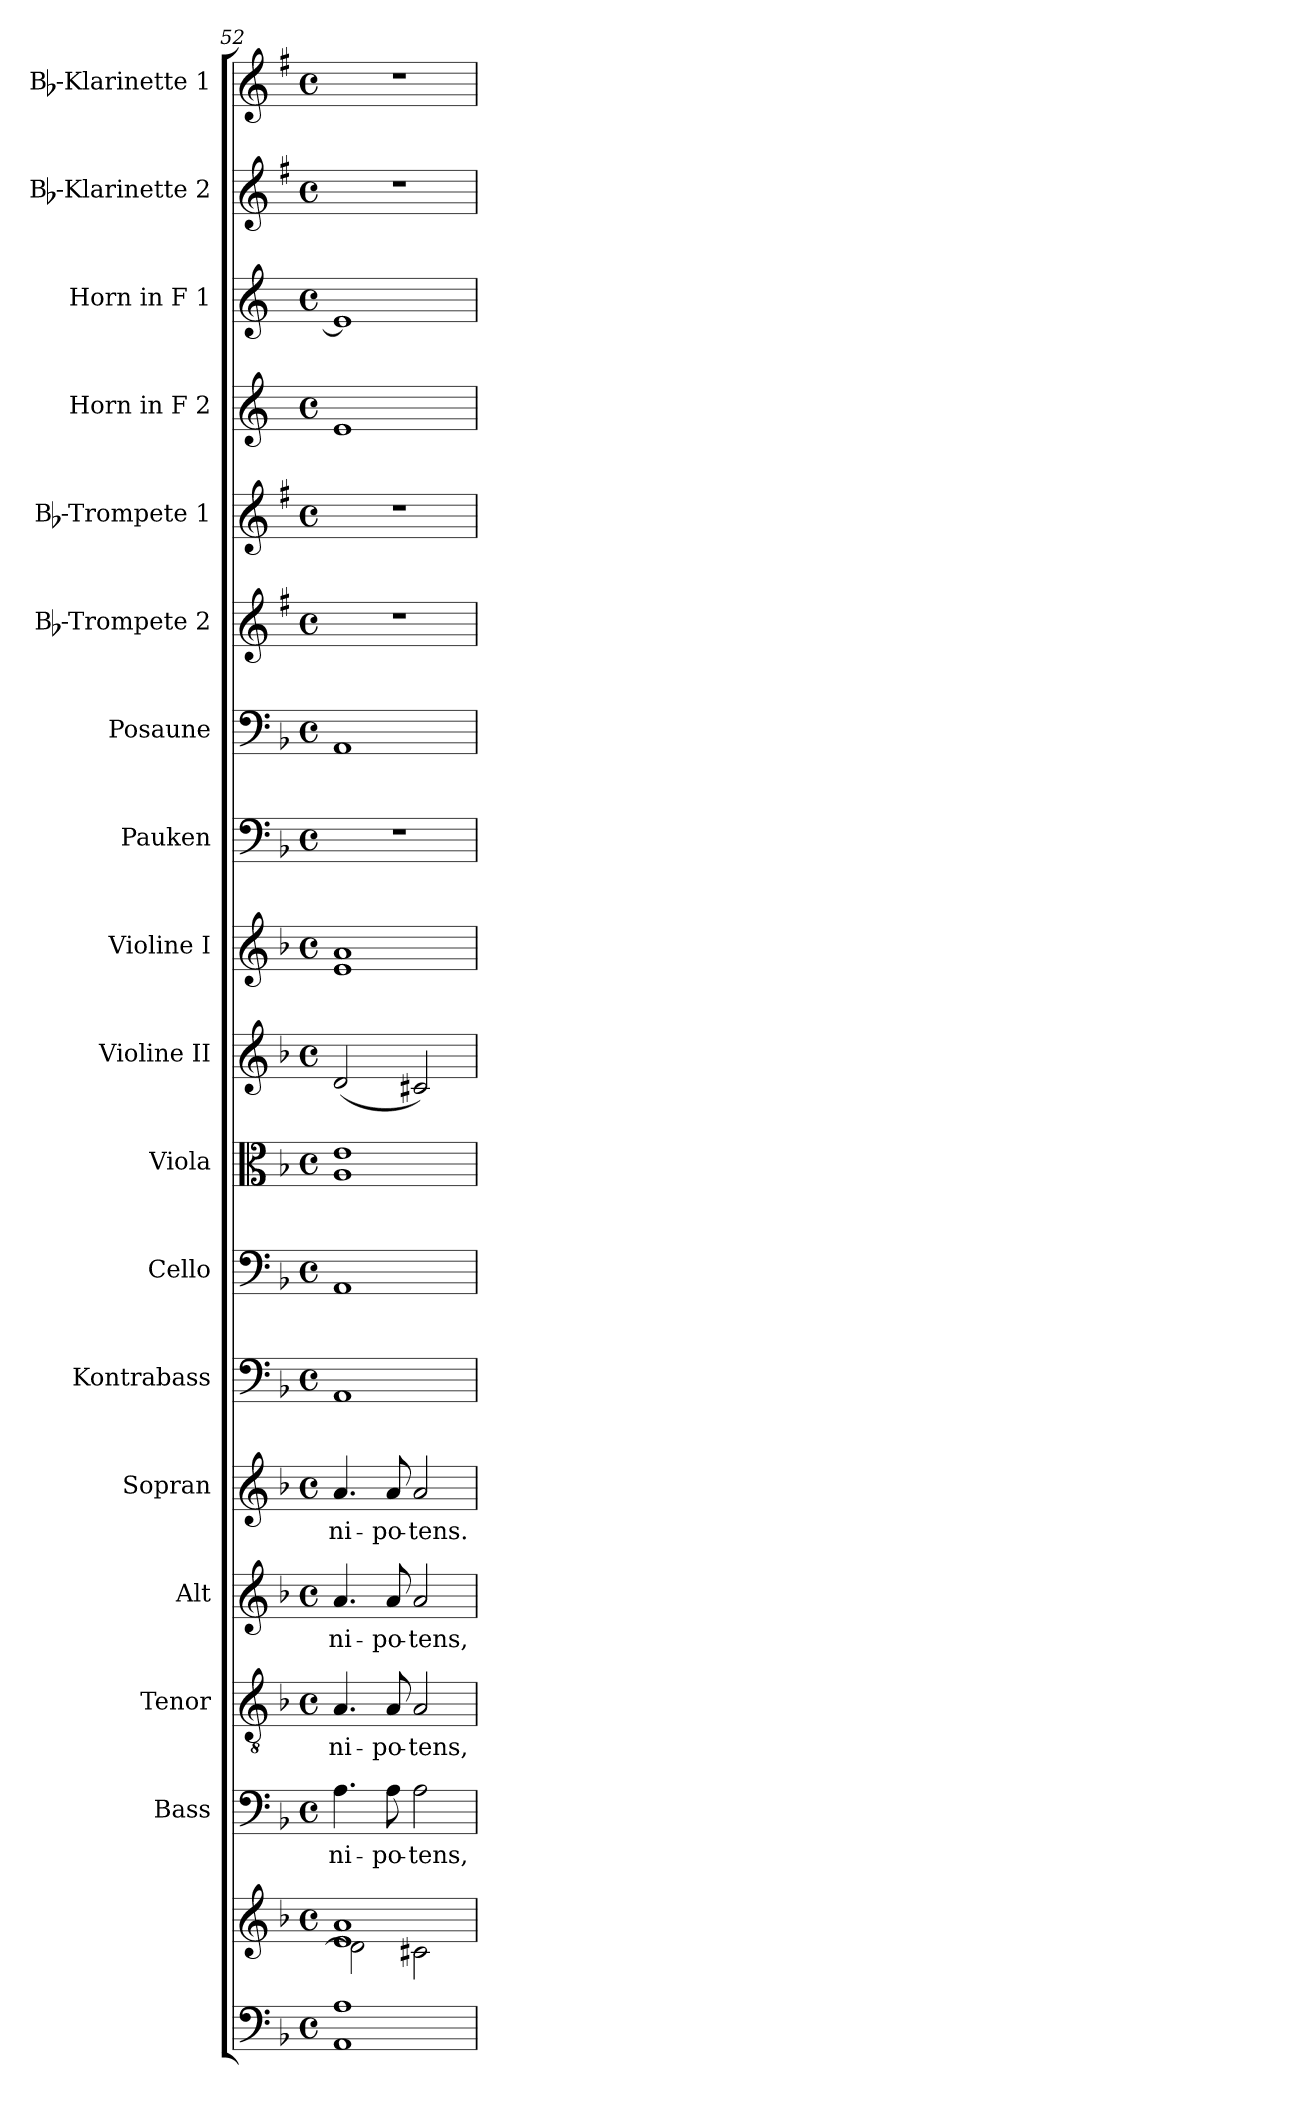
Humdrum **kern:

**kern	**kern	**kern	**text	**kern	**text	**kern	**text	**kern	**text	**kern	**kern	**kern	**kern	**kern	**kern	**kern	**kern	**kern	**kern	**kern	**kern	**kern
*part18	*part18	*part17	*part17	*part16	*part16	*part15	*part15	*part14	*part14	*part13	*part12	*part11	*part10	*part9	*part8	*part7	*part6	*part5	*part4	*part3	*part2	*part1
*staff19	*staff18	*staff17	*staff17	*staff16	*staff16	*staff15	*staff15	*staff14	*staff14	*staff13	*staff12	*staff11	*staff10	*staff9	*staff8	*staff7	*staff6	*staff5	*staff4	*staff3	*staff2	*staff1
*	*	*I"Bass	*	*I"Tenor	*	*I"Alt	*	*I"Sopran	*	*I"Kontrabass	*I"Cello	*I"Viola	*I"Violine II	*I"Violine I	*I"Pauken	*I"Posaune	*I"Bb-Trompete 2	*I"Bb-Trompete 1	*I"Horn in F 2	*I"Horn in F 1	*I"Bb-Klarinette 2	*I"Bb-Klarinette 1
*	*	*I'B.	*	*I'T.	*	*I'A.	*	*I'S.	*	*I'Kb.	*	*I'Vla.	*I'Vl. II	*I'Vl. I	*I'Pk.	*I'Pos.	*I'Bb Trp. 2	*I'Bb Trp. 1	*	*	*I'Bb Kl. 2	*I'Bb Kl. 1
*clefF4	*clefG2	*clefF4	*	*clefGv2	*	*clefG2	*	*clefG2	*	*clefF4	*clefF4	*clefC3	*clefG2	*clefG2	*clefF4	*clefF4	*clefG2	*clefG2	*clefG2	*clefG2	*clefG2	*clefG2
*	*	*	*	*	*	*	*	*	*	*ITrd7c12	*	*	*	*	*	*	*ITrd1c2	*ITrd1c2	*ITrd4c7	*ITrd4c7	*ITrd1c2	*ITrd1c2
*k[b-]	*k[b-]	*k[b-]	*	*k[b-]	*	*k[b-]	*	*k[b-]	*	*k[b-]	*k[b-]	*k[b-]	*k[b-]	*k[b-]	*k[b-]	*k[b-]	*k[b-]	*k[b-]	*k[b-]	*k[b-]	*k[b-]	*k[b-]
*F:	*F:	*F:	*	*F:	*	*F:	*	*F:	*	*F:	*F:	*F:	*F:	*F:	*F:	*F:	*F:	*F:	*F:	*F:	*F:	*F:
*M4/4	*M4/4	*M4/4	*	*M4/4	*	*M4/4	*	*M4/4	*	*M4/4	*M4/4	*M4/4	*M4/4	*M4/4	*M4/4	*M4/4	*M4/4	*M4/4	*M4/4	*M4/4	*M4/4	*M4/4
*met(c)	*met(c)	*met(c)	*	*met(c)	*	*met(c)	*	*met(c)	*	*met(c)	*met(c)	*met(c)	*met(c)	*met(c)	*met(c)	*met(c)	*met(c)	*met(c)	*met(c)	*met(c)	*met(c)	*met(c)
=52	=52	=52	=52	=52	=52	=52	=52	=52	=52	=52	=52	=52	=52	=52	=52	=52	=52	=52	=52	=52	=52	=52
*^	*^	*	*	*	*	*	*	*	*	*	*	*	*	*	*	*	*	*	*	*	*	*
!	!	!	!	!	!LO:LY:b	!	!LO:LY:b	!	!LO:LY:b	!	!LO:LY:b	!	!	!	!	!	!	!	!	!	!	!	!	!
1A	1AA	1e 1a	2d\]	4.A\	-ni-	4.A/	-ni-	4.a/	-ni-	4.a/	-ni-	1AAA	1AA	1A 1e	(<2d/	1e 1a	1r	1AA	1r	1r	1A	1A]	1r	1r
!	!	!	!	!	!LO:LY:b	!	!LO:LY:b	!	!LO:LY:b	!	!LO:LY:b	!	!	!	!	!	!	!	!	!	!	!	!	!
.	.	.	.	8A\	-po-	8A/	-po-	8a/	-po-	8a/	-po-	.	.	.	.	.	.	.	.	.	.	.	.	.
!	!	!	!	!	!LO:LY:b	!	!LO:LY:b	!	!LO:LY:b	!	!LO:LY:b	!	!	!	!	!	!	!	!	!	!	!	!	!
.	.	.	2c#X\	2A\	-tens,	2A/	-tens,	2a/	-tens,	2a/	-tens.	.	.	.	2c#X/)	.	.	.	.	.	.	.	.	.
*v	*v	*	*	*	*	*	*	*	*	*	*	*	*	*	*	*	*	*	*	*	*	*	*	*
*	*v	*v	*	*	*	*	*	*	*	*	*	*	*	*	*	*	*	*	*	*	*	*	*
=	=	=	=	=	=	=	=	=	=	=	=	=	=	=	=	=	=	=	=	=	=	=
*-	*-	*-	*-	*-	*-	*-	*-	*-	*-	*-	*-	*-	*-	*-	*-	*-	*-	*-	*-	*-	*-	*-
